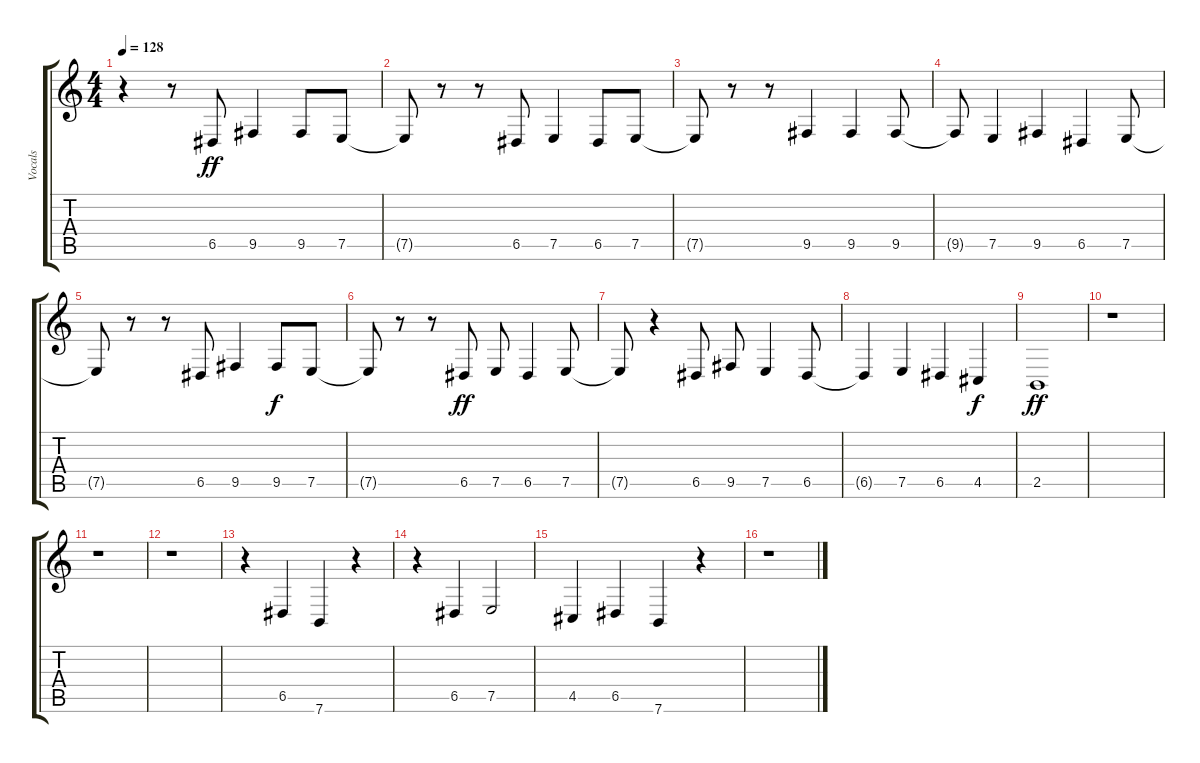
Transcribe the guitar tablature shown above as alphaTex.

\track ("Vocals" "Vocals") {instrument clarinet}
\staff {score tabs}
\tuning (E4 B3 G3 D3 A2 E2) {hide}
\ts (4 4)
\tempo 128
\clef g2
\ks c
r.4{dy ff} r.8 6.5.8 9.5.4 9.5.8 7.5.8 |
7.5{t}.8 r.8 r.8 6.5.8 7.5.4 6.5.8 7.5.8 |
7.5{t}.8 r.8 r.8 9.5.4 9.5.4 9.5.8 |
9.5{t}.8 7.5.4 9.5.4 6.5.4 7.5.8 |
7.5{t}.8 r.8 r.8 6.5.8 9.5.4 9.5.8{dy f} 7.5.8 |
7.5{t}.8 r.8 r.8 6.5.8{dy ff} 7.5.8 6.5.4 7.5.8 |
7.5{t}.8 r.4 6.5.8 9.5.8 7.5.4 6.5.8 |
6.5{t}.4 7.5.4 6.5.4 4.5.4{dy f} |
2.5.1{dy ff} |
r.1 |
r.1 |
r.1 |
r.4 6.5.4 7.6.4 r.4 |
r.4 6.5.4 7.5.2 |
4.5.4 6.5.4 7.6.4 r.4 |
r.1
